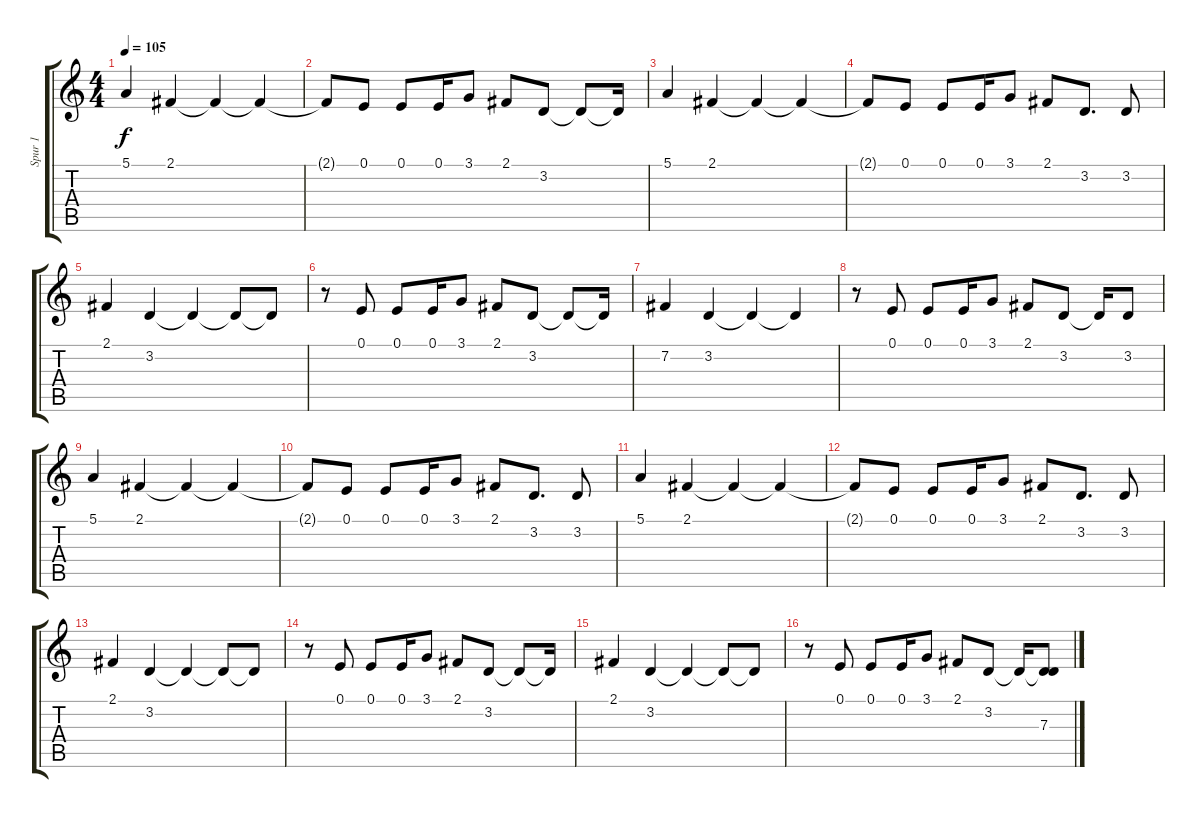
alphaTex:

\track ("Spur 1" "Spur 1") {instrument clarinet}
\staff {score tabs}
\tuning (E4 B3 G3 D3 A2 E2) {hide}
\ts (4 4)
\tempo 105
\clef g2
\ks c
5.1.4{dy f} 2.1.4 2.1{t}.4 2.1{t}.4 |
2.1{t}.8 0.1.8 0.1.8 0.1.16 3.1.8 2.1.8 3.2.8 3.2{t}.8 3.2{t}.16 |
5.1.4 2.1.4 2.1{t}.4 2.1{t}.4 |
2.1{t}.8 0.1.8 0.1.8 0.1.16 3.1.8 2.1.8 3.2.8{d} 3.2.8 |
2.1.4 3.2.4 3.2{t}.4 3.2{t}.8 3.2{t}.8 |
r.8 0.1.8 0.1.8 0.1.16 3.1.8 2.1.8 3.2.8 3.2{t}.8 3.2{t}.16 |
7.2.4 3.2.4 3.2{t}.4 3.2{t}.4 |
r.8 0.1.8 0.1.8 0.1.16 3.1.8 2.1.8 3.2.8 3.2{t}.16 3.2.8 |
5.1.4 2.1.4 2.1{t}.4 2.1{t}.4 |
2.1{t}.8 0.1.8 0.1.8 0.1.16 3.1.8 2.1.8 3.2.8{d} 3.2.8 |
5.1.4 2.1.4 2.1{t}.4 2.1{t}.4 |
2.1{t}.8 0.1.8 0.1.8 0.1.16 3.1.8 2.1.8 3.2.8{d} 3.2.8 |
2.1.4 3.2.4 3.2{t}.4 3.2{t}.8 3.2{t}.8 |
r.8 0.1.8 0.1.8 0.1.16 3.1.8 2.1.8 3.2.8 3.2{t}.8 3.2{t}.16 |
2.1.4 3.2.4 3.2{t}.4 3.2{t}.8 3.2{t}.8 |
r.8 0.1.8 0.1.8 0.1.16 3.1.8 2.1.8 3.2.8 3.2{t}.16 (3.2{t} 7.3).8
